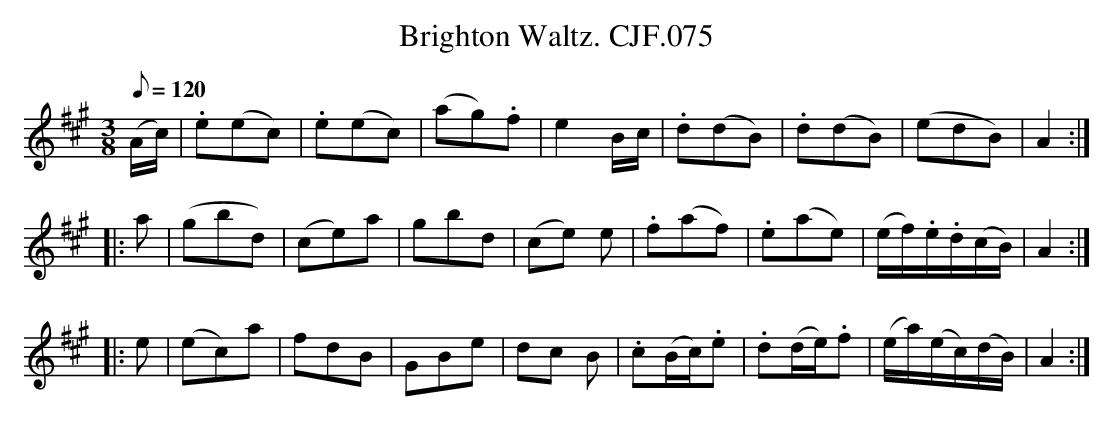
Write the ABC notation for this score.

X:1
T:Brighton Waltz. CJF.075
M:3/8
L:1/8
Q:1/8=120
K:A
(A/c/)|.e(ec)|.e(ec)|(ag).f|e2B/c/|\
.d(dB)|.d(dB)|(edB)|A2:|
|:a|(gbd)|(ce)a|gbd|(ce) e|\
.f(af)|.e(ae)|(e/f/).e/.d/(c/B/)|A2:|
|:e|(ec)a|fdB|GBe|dc B|.c(B/c/).e|.d(d/e/).f|\
(e/a/)(e/c/)(d/B/)|A2:|
